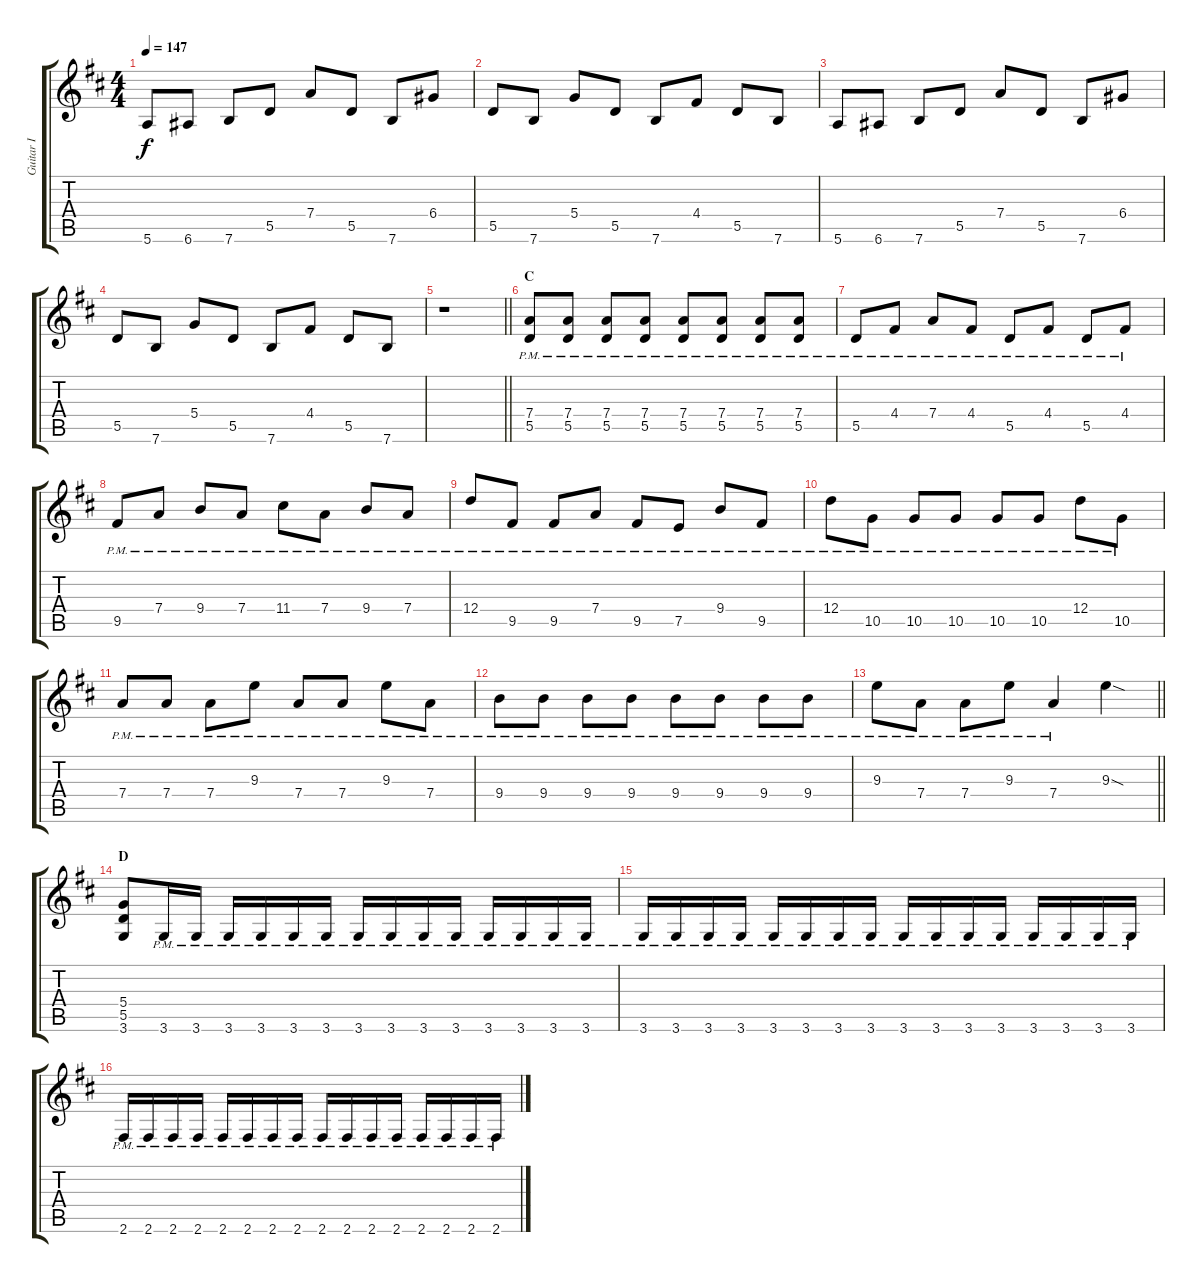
\track ("Guitar I" "Guitar I") {instrument overdrivenguitar}
\staff {score tabs}
\tuning (E4 B3 G3 D3 A2 E2) {hide}
\ts (4 4)
\tempo 147
\clef g2
\ks d
5.6.8{dy f} 6.6.8 7.6.8 5.5.8 7.4.8 5.5.8 7.6.8 6.4.8 |
5.5.8 7.6.8 5.4.8 5.5.8 7.6.8 4.4.8 5.5.8 7.6.8 |
5.6.8 6.6.8 7.6.8 5.5.8 7.4.8 5.5.8 7.6.8 6.4.8 |
5.5.8 7.6.8 5.4.8 5.5.8 7.6.8 4.4.8 5.5.8 7.6.8 |
\barLineRight lightlight
r.1 |
\section ("" "C")
(7.4{pm} 5.5{pm}).8 (7.4{pm} 5.5{pm}).8 (7.4{pm} 5.5{pm}).8 (7.4{pm} 5.5{pm}).8 (7.4{pm} 5.5{pm}).8 (7.4{pm} 5.5{pm}).8 (7.4{pm} 5.5{pm}).8 (7.4{pm} 5.5{pm}).8 |
5.5{pm}.8 4.4{pm}.8 7.4{pm}.8 4.4{pm}.8 5.5{pm}.8 4.4{pm}.8 5.5{pm}.8 4.4{pm}.8 |
9.5{pm}.8 7.4{pm}.8 9.4{pm}.8 7.4{pm}.8 11.4{pm}.8 7.4{pm}.8 9.4{pm}.8 7.4{pm}.8 |
12.4{pm}.8 9.5{pm}.8 9.5{pm}.8 7.4{pm}.8 9.5{pm}.8 7.5{pm}.8 9.4{pm}.8 9.5{pm}.8 |
12.4{pm}.8 10.5{pm}.8 10.5{pm}.8 10.5{pm}.8 10.5{pm}.8 10.5{pm}.8 12.4{pm}.8 10.5{pm}.8 |
7.4{pm}.8 7.4{pm}.8 7.4{pm}.8 9.3{pm}.8 7.4{pm}.8 7.4{pm}.8 9.3{pm}.8 7.4{pm}.8 |
9.4{pm}.8 9.4{pm}.8 9.4{pm}.8 9.4{pm}.8 9.4{pm}.8 9.4{pm}.8 9.4{pm}.8 9.4{pm}.8 |
\barLineRight lightlight
9.3{pm}.8 7.4{pm}.8 7.4{pm}.8 9.3{pm}.8 7.4{pm}.4 9.3{sod}.4 |
\section ("" "D")
(5.4 5.5 3.6).8 3.6{pm}.16 3.6{pm}.16 3.6{pm}.16 3.6{pm}.16 3.6{pm}.16 3.6{pm}.16 3.6{pm}.16 3.6{pm}.16 3.6{pm}.16 3.6{pm}.16 3.6{pm}.16 3.6{pm}.16 3.6{pm}.16 3.6{pm}.16 |
3.6{pm}.16 3.6{pm}.16 3.6{pm}.16 3.6{pm}.16 3.6{pm}.16 3.6{pm}.16 3.6{pm}.16 3.6{pm}.16 3.6{pm}.16 3.6{pm}.16 3.6{pm}.16 3.6{pm}.16 3.6{pm}.16 3.6{pm}.16 3.6{pm}.16 3.6{pm}.16 |
2.6{pm}.16 2.6{pm}.16 2.6{pm}.16 2.6{pm}.16 2.6{pm}.16 2.6{pm}.16 2.6{pm}.16 2.6{pm}.16 2.6{pm}.16 2.6{pm}.16 2.6{pm}.16 2.6{pm}.16 2.6{pm}.16 2.6{pm}.16 2.6{pm}.16 2.6{pm}.16
